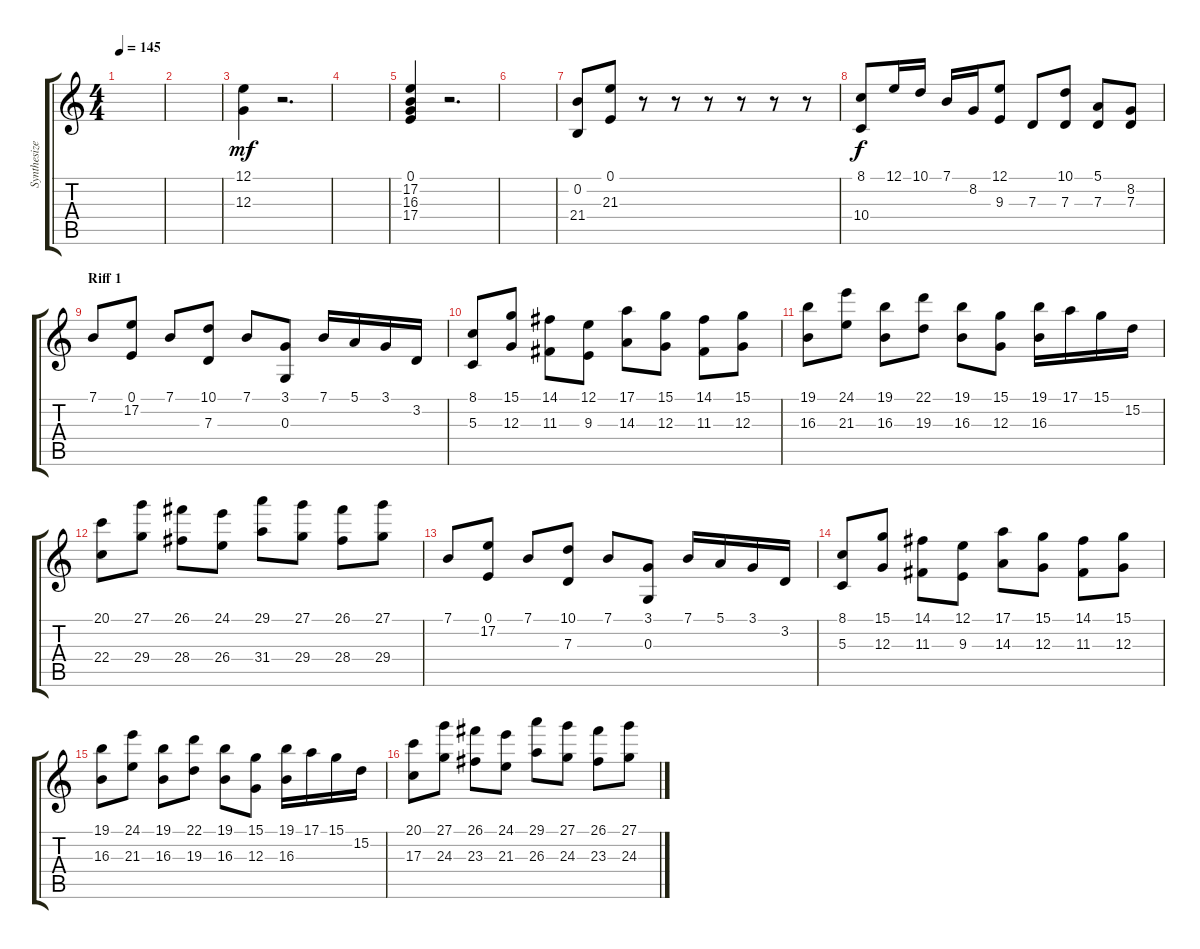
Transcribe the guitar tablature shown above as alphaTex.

\track ("Synthesizer" "Synthesize") {instrument lead6voice}
\staff {score tabs}
\tuning (E4 B3 G3 D3 A2 E2) {hide}
\ts (4 4)
\tempo 145
\clef g2
\ks c
|
|
(12.1 12.3).4{dy mf} r.2{d} |
|
(0.1 17.2 16.3 17.4).4 r.2{d} |
|
(0.2 21.4).8 (0.1 21.3).8 r.8 r.8 r.8 r.8 r.8 r.8 |
(8.1 10.4).8{dy f} 12.1.16 10.1.16 7.1.16 8.2.16 (12.1 9.3).8 7.3.8 (10.1 7.3).8 (5.1 7.3).8 (8.2 7.3).8 |
\section ("" "Riff 1")
7.1.8 (0.1 17.2).8 7.1.8 (10.1 7.3).8 7.1.8 (3.1 0.3).8 7.1.16 5.1.16 3.1.16 3.2.16 |
(8.1 5.3).8 (15.1 12.3).8 (14.1 11.3).8 (12.1 9.3).8 (17.1 14.3).8 (15.1 12.3).8 (14.1 11.3).8 (15.1 12.3).8 |
(19.1 16.3).8 (24.1 21.3).8 (19.1 16.3).8 (22.1 19.3).8 (19.1 16.3).8 (15.1 12.3).8 (19.1 16.3).16 17.1.16 15.1.16 15.2.16 |
(20.1 22.4).8 (27.1 29.4).8 (26.1 28.4).8 (24.1 26.4).8 (29.1 31.4).8 (27.1 29.4).8 (26.1 28.4).8 (27.1 29.4).8 |
7.1.8 (0.1 17.2).8 7.1.8 (10.1 7.3).8 7.1.8 (3.1 0.3).8 7.1.16 5.1.16 3.1.16 3.2.16 |
(8.1 5.3).8 (15.1 12.3).8 (14.1 11.3).8 (12.1 9.3).8 (17.1 14.3).8 (15.1 12.3).8 (14.1 11.3).8 (15.1 12.3).8 |
(19.1 16.3).8 (24.1 21.3).8 (19.1 16.3).8 (22.1 19.3).8 (19.1 16.3).8 (15.1 12.3).8 (19.1 16.3).16 17.1.16 15.1.16 15.2.16 |
(20.1 17.3).8 (27.1 24.3).8 (26.1 23.3).8 (24.1 21.3).8 (29.1 26.3).8 (27.1 24.3).8 (26.1 23.3).8 (27.1 24.3).8
